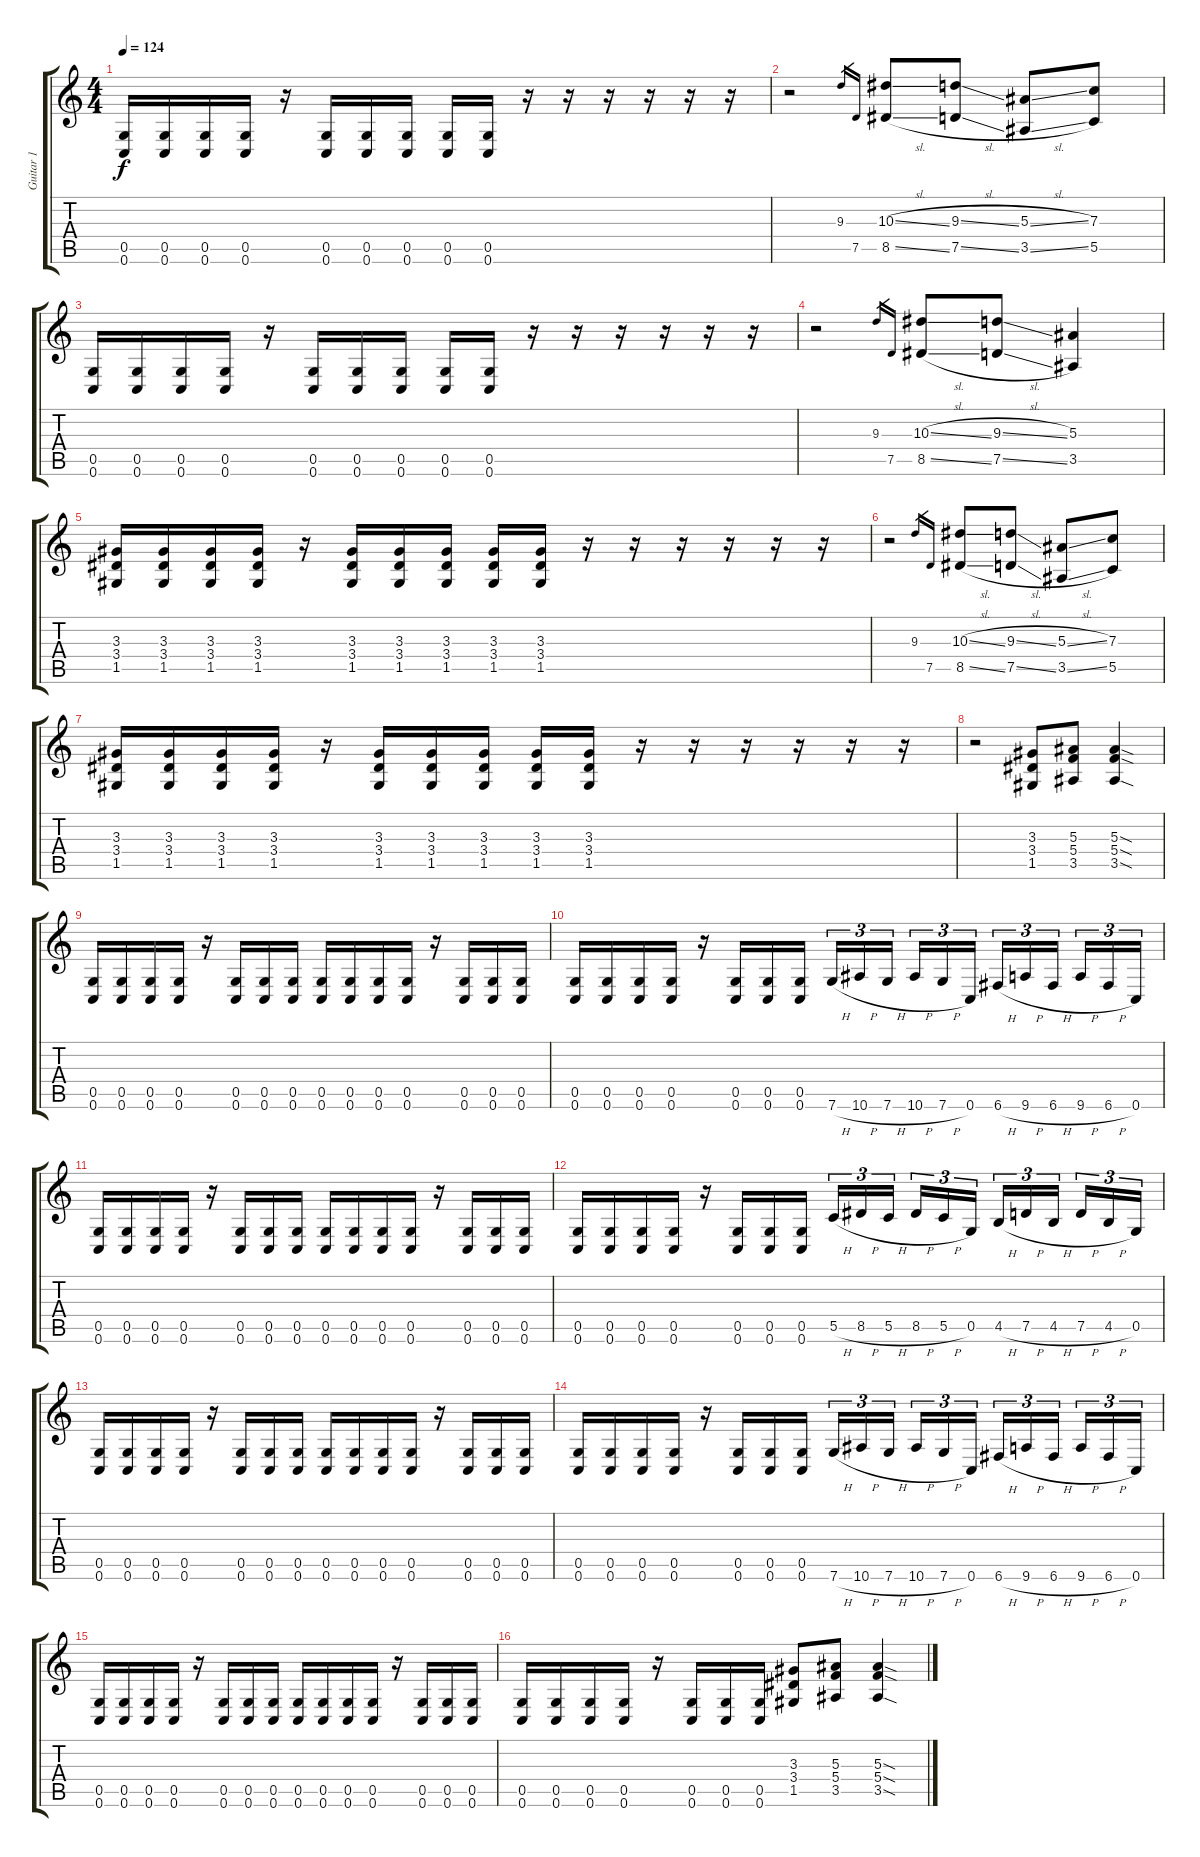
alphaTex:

\track ("Guitar 1" "Guitar 1") {instrument overdrivenguitar}
\staff {score tabs}
\tuning (D4 A3 F3 C3 G2 C2) {hide}
\ts (4 4)
\tempo 124
\clef g2
\ks c
(0.5 0.6).16{dy f} (0.5 0.6).16 (0.5 0.6).16 (0.5 0.6).16 r.16 (0.5 0.6).16 (0.5 0.6).16 (0.5 0.6).16 (0.5 0.6).16 (0.5 0.6).16 r.16 r.16 r.16 r.16 r.16 r.16 |
r.2 9.3.16{gr} 7.5.16{gr} (10.3{sl} 8.5{sl}).8 (9.3{sl} 7.5{sl}).8 (5.3{sl} 3.5{sl}).8 (7.3 5.5).8 |
(0.5 0.6).16 (0.5 0.6).16 (0.5 0.6).16 (0.5 0.6).16 r.16 (0.5 0.6).16 (0.5 0.6).16 (0.5 0.6).16 (0.5 0.6).16 (0.5 0.6).16 r.16 r.16 r.16 r.16 r.16 r.16 |
r.2 9.3.16{gr} 7.5.16{gr} (10.3{sl} 8.5{sl}).8 (9.3{sl} 7.5{sl}).8 (5.3 3.5).4 |
(3.3 3.4 1.5).16 (3.3 3.4 1.5).16 (3.3 3.4 1.5).16 (3.3 3.4 1.5).16 r.16 (3.3 3.4 1.5).16 (3.3 3.4 1.5).16 (3.3 3.4 1.5).16 (3.3 3.4 1.5).16 (3.3 3.4 1.5).16 r.16 r.16 r.16 r.16 r.16 r.16 |
r.2 9.3.16{gr} 7.5.16{gr} (10.3{sl} 8.5{sl}).8 (9.3{sl} 7.5{sl}).8 (5.3{sl} 3.5{sl}).8 (7.3 5.5).8 |
(3.3 3.4 1.5).16 (3.3 3.4 1.5).16 (3.3 3.4 1.5).16 (3.3 3.4 1.5).16 r.16 (3.3 3.4 1.5).16 (3.3 3.4 1.5).16 (3.3 3.4 1.5).16 (3.3 3.4 1.5).16 (3.3 3.4 1.5).16 r.16 r.16 r.16 r.16 r.16 r.16 |
r.2 (3.3 3.4 1.5).8 (5.3 5.4 3.5).8 (5.3{sod} 5.4{sod} 3.5{sod}).4 |
(0.5 0.6).16 (0.5 0.6).16 (0.5 0.6).16 (0.5 0.6).16 r.16 (0.5 0.6).16 (0.5 0.6).16 (0.5 0.6).16 (0.5 0.6).16 (0.5 0.6).16 (0.5 0.6).16 (0.5 0.6).16 r.16 (0.5 0.6).16 (0.5 0.6).16 (0.5 0.6).16 |
(0.5 0.6).16 (0.5 0.6).16 (0.5 0.6).16 (0.5 0.6).16 r.16 (0.5 0.6).16 (0.5 0.6).16 (0.5 0.6).16 7.6{h}.16{tu (3 2)} 10.6{h}.16{tu (3 2)} 7.6{h}.16{tu (3 2)} 10.6{h}.16{tu (3 2)} 7.6{h}.16{tu (3 2)} 0.6.16{tu (3 2)} 6.6{h}.16{tu (3 2)} 9.6{h}.16{tu (3 2)} 6.6{h}.16{tu (3 2)} 9.6{h}.16{tu (3 2)} 6.6{h}.16{tu (3 2)} 0.6.16{tu (3 2)} |
(0.5 0.6).16 (0.5 0.6).16 (0.5 0.6).16 (0.5 0.6).16 r.16 (0.5 0.6).16 (0.5 0.6).16 (0.5 0.6).16 (0.5 0.6).16 (0.5 0.6).16 (0.5 0.6).16 (0.5 0.6).16 r.16 (0.5 0.6).16 (0.5 0.6).16 (0.5 0.6).16 |
(0.5 0.6).16 (0.5 0.6).16 (0.5 0.6).16 (0.5 0.6).16 r.16 (0.5 0.6).16 (0.5 0.6).16 (0.5 0.6).16 5.5{h}.16{tu (3 2)} 8.5{h}.16{tu (3 2)} 5.5{h}.16{tu (3 2)} 8.5{h}.16{tu (3 2)} 5.5{h}.16{tu (3 2)} 0.5.16{tu (3 2)} 4.5{h}.16{tu (3 2)} 7.5{h}.16{tu (3 2)} 4.5{h}.16{tu (3 2)} 7.5{h}.16{tu (3 2)} 4.5{h}.16{tu (3 2)} 0.5.16{tu (3 2)} |
(0.5 0.6).16 (0.5 0.6).16 (0.5 0.6).16 (0.5 0.6).16 r.16 (0.5 0.6).16 (0.5 0.6).16 (0.5 0.6).16 (0.5 0.6).16 (0.5 0.6).16 (0.5 0.6).16 (0.5 0.6).16 r.16 (0.5 0.6).16 (0.5 0.6).16 (0.5 0.6).16 |
(0.5 0.6).16 (0.5 0.6).16 (0.5 0.6).16 (0.5 0.6).16 r.16 (0.5 0.6).16 (0.5 0.6).16 (0.5 0.6).16 7.6{h}.16{tu (3 2)} 10.6{h}.16{tu (3 2)} 7.6{h}.16{tu (3 2)} 10.6{h}.16{tu (3 2)} 7.6{h}.16{tu (3 2)} 0.6.16{tu (3 2)} 6.6{h}.16{tu (3 2)} 9.6{h}.16{tu (3 2)} 6.6{h}.16{tu (3 2)} 9.6{h}.16{tu (3 2)} 6.6{h}.16{tu (3 2)} 0.6.16{tu (3 2)} |
(0.5 0.6).16 (0.5 0.6).16 (0.5 0.6).16 (0.5 0.6).16 r.16 (0.5 0.6).16 (0.5 0.6).16 (0.5 0.6).16 (0.5 0.6).16 (0.5 0.6).16 (0.5 0.6).16 (0.5 0.6).16 r.16 (0.5 0.6).16 (0.5 0.6).16 (0.5 0.6).16 |
(0.5 0.6).16 (0.5 0.6).16 (0.5 0.6).16 (0.5 0.6).16 r.16 (0.5 0.6).16 (0.5 0.6).16 (0.5 0.6).16 (3.3 3.4 1.5).8 (5.3 5.4 3.5).8 (5.3{sod} 5.4{sod} 3.5{sod}).4
